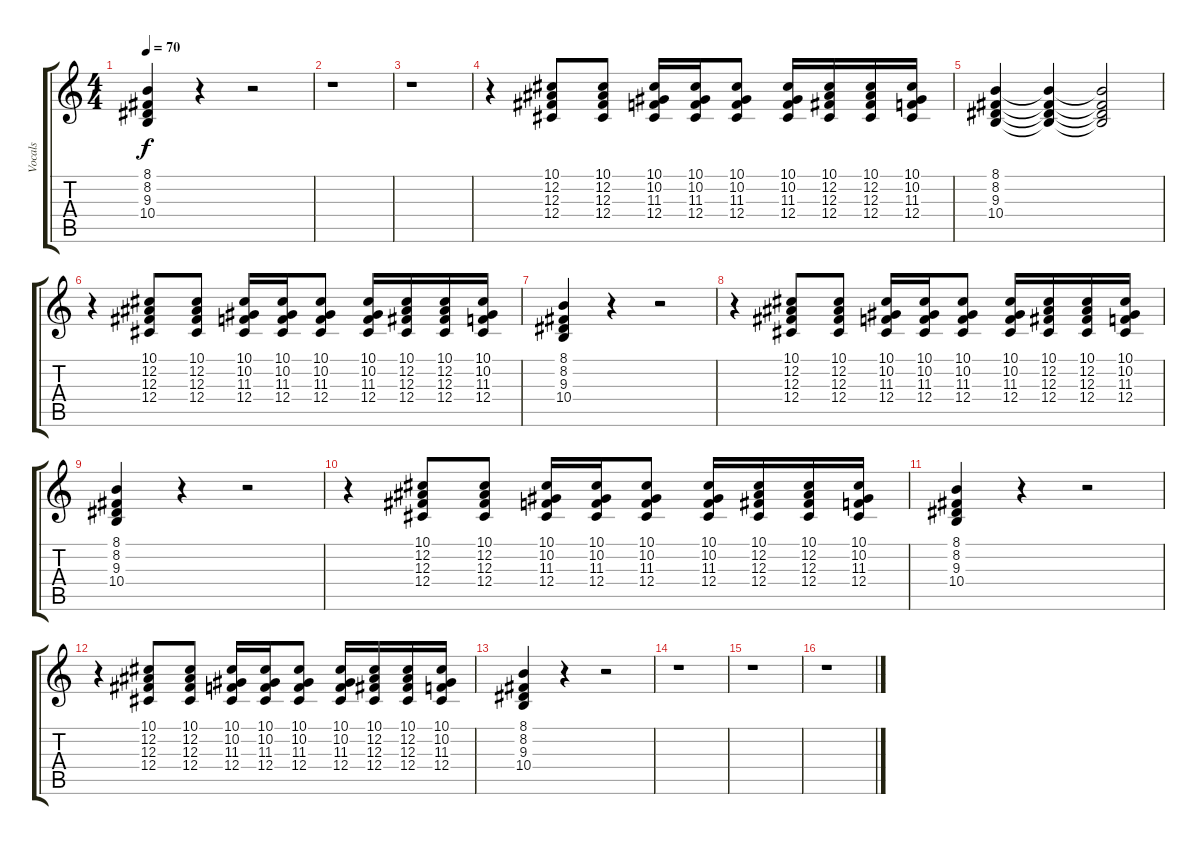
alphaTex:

\track ("Vocals" "Vocals") {instrument stringensemble1}
\staff {score tabs}
\tuning (Eb4 Bb3 Gb3 Db3 Ab2 Eb2) {hide}
\ts (4 4)
\tempo 70
\clef g2
\ks c
(8.1 8.2 9.3 10.4).4{dy f} r.4 r.2 |
r.1 |
r.1 |
r.4 (10.1 12.2 12.3 12.4).8 (10.1 12.2 12.3 12.4).8 (10.1 10.2 11.3 12.4).16 (10.1 10.2 11.3 12.4).16 (10.1 10.2 11.3 12.4).8 (10.1 10.2 11.3 12.4).16 (10.1 12.2 12.3 12.4).16 (10.1 12.2 12.3 12.4).16 (10.1 10.2 11.3 12.4).16 |
(8.1 8.2 9.3 10.4).4 (8.1{t} 8.2{t} 9.3{t} 10.4{t}).4 (8.1{t} 8.2{t} 9.3{t} 10.4{t}).2 |
r.4 (10.1 12.2 12.3 12.4).8{volume 14} (10.1 12.2 12.3 12.4).8 (10.1 10.2 11.3 12.4).16 (10.1 10.2 11.3 12.4).16 (10.1 10.2 11.3 12.4).8 (10.1 10.2 11.3 12.4).16 (10.1 12.2 12.3 12.4).16 (10.1 12.2 12.3 12.4).16 (10.1 10.2 11.3 12.4).16 |
(8.1 8.2 9.3 10.4).4 r.4 r.2 |
r.4 (10.1 12.2 12.3 12.4).8 (10.1 12.2 12.3 12.4).8 (10.1 10.2 11.3 12.4).16 (10.1 10.2 11.3 12.4).16 (10.1 10.2 11.3 12.4).8 (10.1 10.2 11.3 12.4).16 (10.1 12.2 12.3 12.4).16 (10.1 12.2 12.3 12.4).16 (10.1 10.2 11.3 12.4).16 |
(8.1 8.2 9.3 10.4).4 r.4 r.2 |
r.4 (10.1 12.2 12.3 12.4).8 (10.1 12.2 12.3 12.4).8 (10.1 10.2 11.3 12.4).16 (10.1 10.2 11.3 12.4).16 (10.1 10.2 11.3 12.4).8 (10.1 10.2 11.3 12.4).16 (10.1 12.2 12.3 12.4).16 (10.1 12.2 12.3 12.4).16 (10.1 10.2 11.3 12.4).16 |
(8.1 8.2 9.3 10.4).4 r.4 r.2 |
r.4 (10.1 12.2 12.3 12.4).8 (10.1 12.2 12.3 12.4).8 (10.1 10.2 11.3 12.4).16 (10.1 10.2 11.3 12.4).16 (10.1 10.2 11.3 12.4).8 (10.1 10.2 11.3 12.4).16 (10.1 12.2 12.3 12.4).16 (10.1 12.2 12.3 12.4).16 (10.1 10.2 11.3 12.4).16 |
(8.1 8.2 9.3 10.4).4 r.4 r.2 |
r.1 |
r.1 |
r.1
